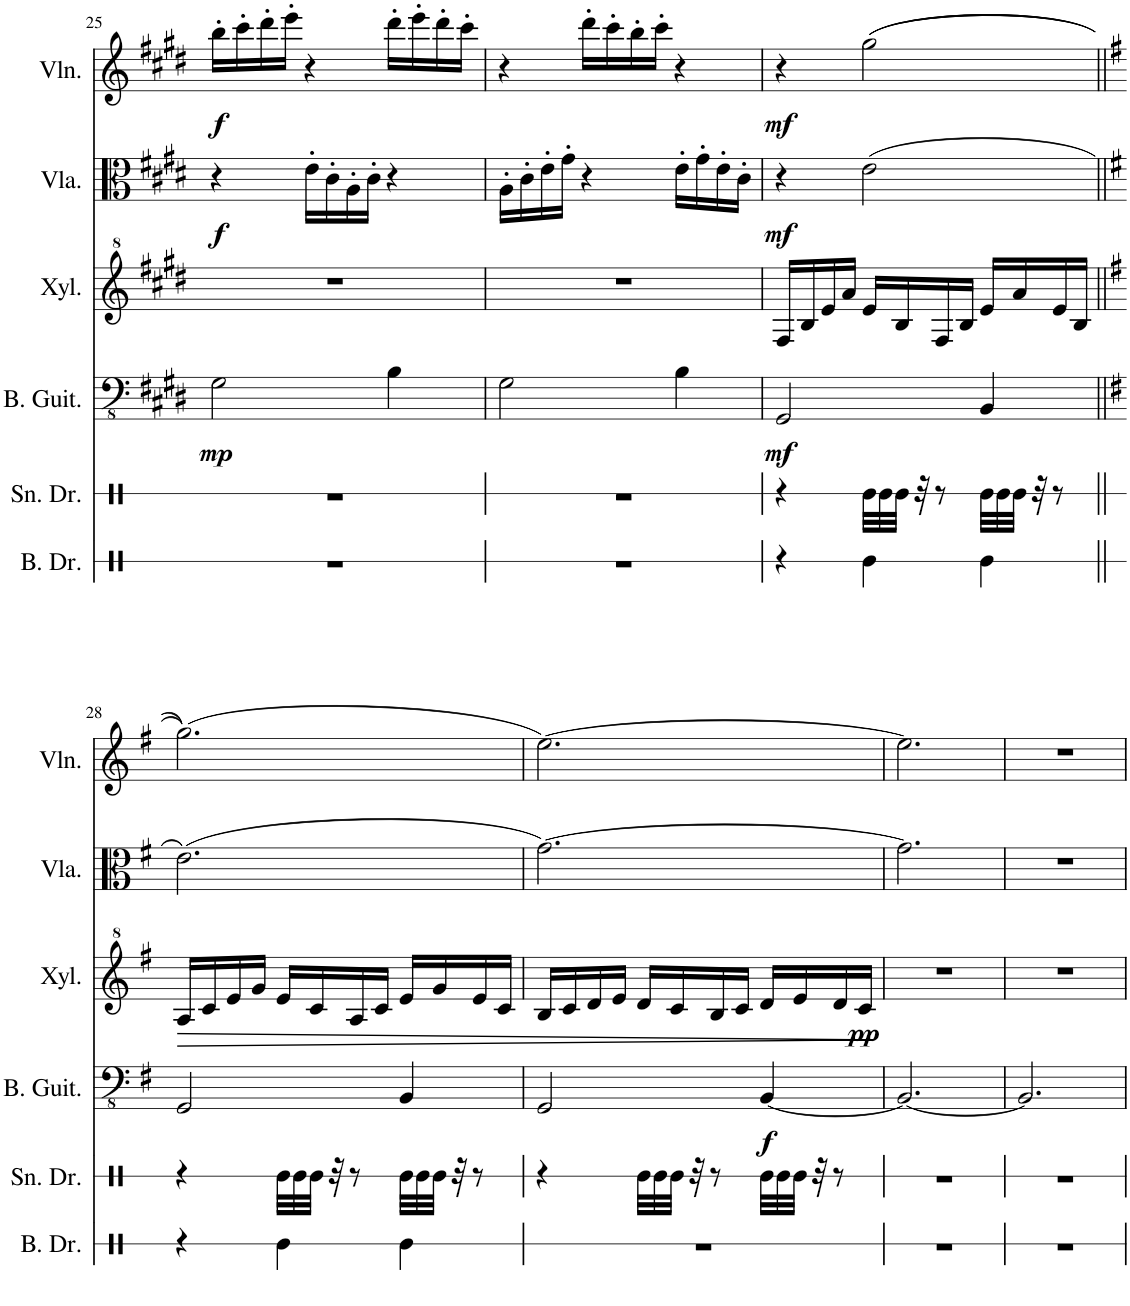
**kern	**kern	**kern	**dynam	**kern	**dynam	**kern	**dynam	**kern	**dynam
*part6	*part5	*part4	*part4	*part3	*part3	*part2	*part2	*part1	*part1
*staff6	*staff5	*staff4	*staff4	*staff3	*staff3	*staff2	*staff2	*staff1	*staff1
*I"Bass Drum	*I"Snare Drum	*I"Bass Guitar	*	*I"Xylophone	*	*I"Viola	*	*I"Violin	*
*I'B. Dr.	*I'Sn. Dr.	*I'B. Guit.	*	*I'Xyl.	*	*I'Vla.	*	*I'Vln.	*
!!LO:PB:g=z
*clefX	*clefX	*clefFv4	*	*clefG^2	*	*clefC3	*	*clefG2	*
*k[]	*k[]	*k[f#c#g#d#]	*	*k[f#c#g#d#]	*	*k[f#c#g#d#]	*	*k[f#c#g#d#]	*
*M3/4	*M3/4	*M3/4	*	*M3/4	*	*M3/4	*	*M3/4	*
=25	=25	=25	=25	=25	=25	=25	=25	=25	=25
!	!	!	!LO:DY:b	!	!	!	!LO:DY:b	!	!LO:DY:b
2.r	2.r	2GG#\	mp	2.r	.	4r	f	16bb'\LL	f
.	.	.	.	.	.	.	.	16ccc#'\	.
.	.	.	.	.	.	.	.	16ddd#'\	.
.	.	.	.	.	.	.	.	16eee'\JJ	.
.	.	.	.	.	.	16e'\LL	.	4r	.
.	.	.	.	.	.	16c#'\	.	.	.
.	.	.	.	.	.	16A'\	.	.	.
.	.	.	.	.	.	16c#'\JJ	.	.	.
.	.	4BB\	.	.	.	4r	.	16ddd#'\LL	.
.	.	.	.	.	.	.	.	16eee'\	.
.	.	.	.	.	.	.	.	16ddd#'\	.
.	.	.	.	.	.	.	.	16ccc#'\JJ	.
=26	=26	=26	=26	=26	=26	=26	=26	=26	=26
2.r	2.r	2GG#\	.	2.r	.	16A'\LL	.	4r	.
.	.	.	.	.	.	16c#'\	.	.	.
.	.	.	.	.	.	16e'\	.	.	.
.	.	.	.	.	.	16g#'\JJ	.	.	.
.	.	.	.	.	.	4r	.	16ddd#'\LL	.
.	.	.	.	.	.	.	.	16ccc#'\	.
.	.	.	.	.	.	.	.	16bb'\	.
.	.	.	.	.	.	.	.	16ccc#'\JJ	.
.	.	4BB\	.	.	.	16e'\LL	.	4r	.
.	.	.	.	.	.	16g#'\	.	.	.
.	.	.	.	.	.	16e'\	.	.	.
.	.	.	.	.	.	16c#'\JJ	.	.	.
=27	=27	=27	=27	=27	=27	=27	=27	=27	=27
!	!	!	!LO:DY:b	!	!	!	!LO:DY:b	!	!LO:DY:b
4r	4r	2GGG#/	mf	16f#/LL	.	4r	mf	4r	mf
.	.	.	.	16b/	.	.	.	.	.
.	.	.	.	16ee/	.	.	.	.	.
.	.	.	.	16aa/JJ	.	.	.	.	.
4Re\	32Re\LLL	.	.	16ee/LL	.	(2e\	.	((2gg#\	.
.	32Re\	.	.	.	.	.	.	.	.
.	32Re\JJJ	.	.	16b/	.	.	.	.	.
.	32r	.	.	.	.	.	.	.	.
.	8r	.	.	16f#/	.	.	.	.	.
.	.	.	.	16b/JJ	.	.	.	.	.
4Re\	32Re\LLL	4BBB/	.	16ee/LL	.	.	.	.	.
.	32Re\	.	.	.	.	.	.	.	.
.	32Re\JJJ	.	.	16aa/	.	.	.	.	.
.	32r	.	.	.	.	.	.	.	.
.	8r	.	.	16ee/	.	.	.	.	.
.	.	.	.	16b/JJ	.	.	.	.	.
!!LO:LB:g=z
=28||	=28||	=28||	=28||	=28||	=28||	=28||	=28||	=28||	=28||
*	*	*k[f#]	*	*k[f#]	*	*k[f#]	*	*k[f#]	*
!	!	!	!	!	!LO:HP:b	!	!	!	!
4r	4r	2GGG/	.	16a/LL	>	(2.e\)	.	(2.gg\))	.
.	.	.	.	16cc/	.	.	.	.	.
.	.	.	.	16ee/	.	.	.	.	.
.	.	.	.	16gg/JJ	.	.	.	.	.
4Re\	32Re\LLL	.	.	16ee/LL	.	.	.	.	.
.	32Re\	.	.	.	.	.	.	.	.
.	32Re\JJJ	.	.	16cc/	.	.	.	.	.
.	32r	.	.	.	.	.	.	.	.
.	8r	.	.	16a/	.	.	.	.	.
.	.	.	.	16cc/JJ	.	.	.	.	.
4Re\	32Re\LLL	4BBB/	.	16ee/LL	.	.	.	.	.
.	32Re\	.	.	.	.	.	.	.	.
.	32Re\JJJ	.	.	16gg/	.	.	.	.	.
.	32r	.	.	.	.	.	.	.	.
.	8r	.	.	16ee/	.	.	.	.	.
.	.	.	.	16cc/JJ	.	.	.	.	.
=29	=29	=29	=29	=29	=29	=29	=29	=29	=29
2.r	4r	2GGG/	.	16b/LL	.	[2.g\)	.	[2.ee\)	.
.	.	.	.	16cc/	.	.	.	.	.
.	.	.	.	16dd/	.	.	.	.	.
.	.	.	.	16ee/JJ	.	.	.	.	.
.	32Re\LLL	.	.	16dd/LL	.	.	.	.	.
.	32Re\	.	.	.	.	.	.	.	.
.	32Re\JJJ	.	.	16cc/	.	.	.	.	.
.	32r	.	.	.	.	.	.	.	.
.	8r	.	.	16b/	.	.	.	.	.
.	.	.	.	16cc/JJ	.	.	.	.	.
!	!	!	!LO:DY:b	!	!	!	!	!	!
.	32Re\LLL	[4BBB/	f	16dd/LL	.	.	.	.	.
.	32Re\	.	.	.	.	.	.	.	.
.	32Re\JJJ	.	.	16ee/	.	.	.	.	.
.	32r	.	.	.	.	.	.	.	.
.	8r	.	.	16dd/	.	.	.	.	.
!	!	!	!	!	!LO:DY:b	!	!	!	!
.	.	.	.	16cc/JJ	pp	.	.	.	.
.	.	.	.	.	]	.	.	.	.
=30	=30	=30	=30	=30	=30	=30	=30	=30	=30
2.r	2.r	2.BBB/_	.	2.r	.	2.g\]	.	2.ee\]	.
=31	=31	=31	=31	=31	=31	=31	=31	=31	=31
2.r	2.r	2.BBB/]	.	2.r	.	2.r	.	2.r	.
=	=	=	=	=	=	=	=	=	=
*-	*-	*-	*-	*-	*-	*-	*-	*-	*-
